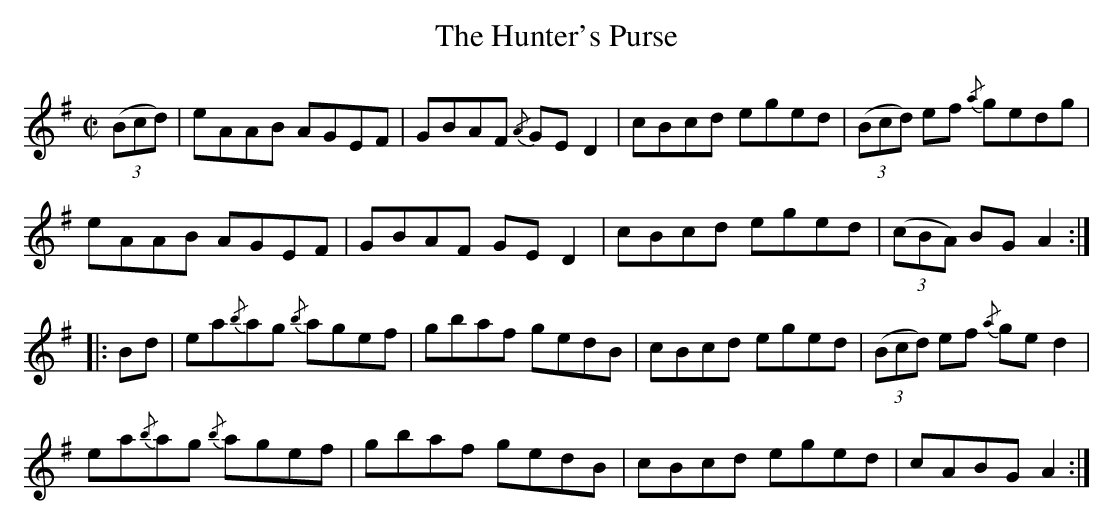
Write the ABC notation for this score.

X:1
U: ~ = !turn!
T:The Hunter's Purse
M:C|
L:1/8
K:G
((3Bcd) | eAAB AGEF | GBAF {/A}GE D2 | cBcd eged | ((3Bcd) ef {/a}gedg|
eAAB AGEF | GBAF GE D2 | cBcd eged | ((3cBA) BG A2 ::
Bd | ea{/b}ag {/b}agef | gbaf gedB | cBcd eged | ((3Bcd) ef {/a}ge d2 |
ea{/b}ag {/b}agef | gbaf gedB | cBcd eged | cABG A2 :|]
